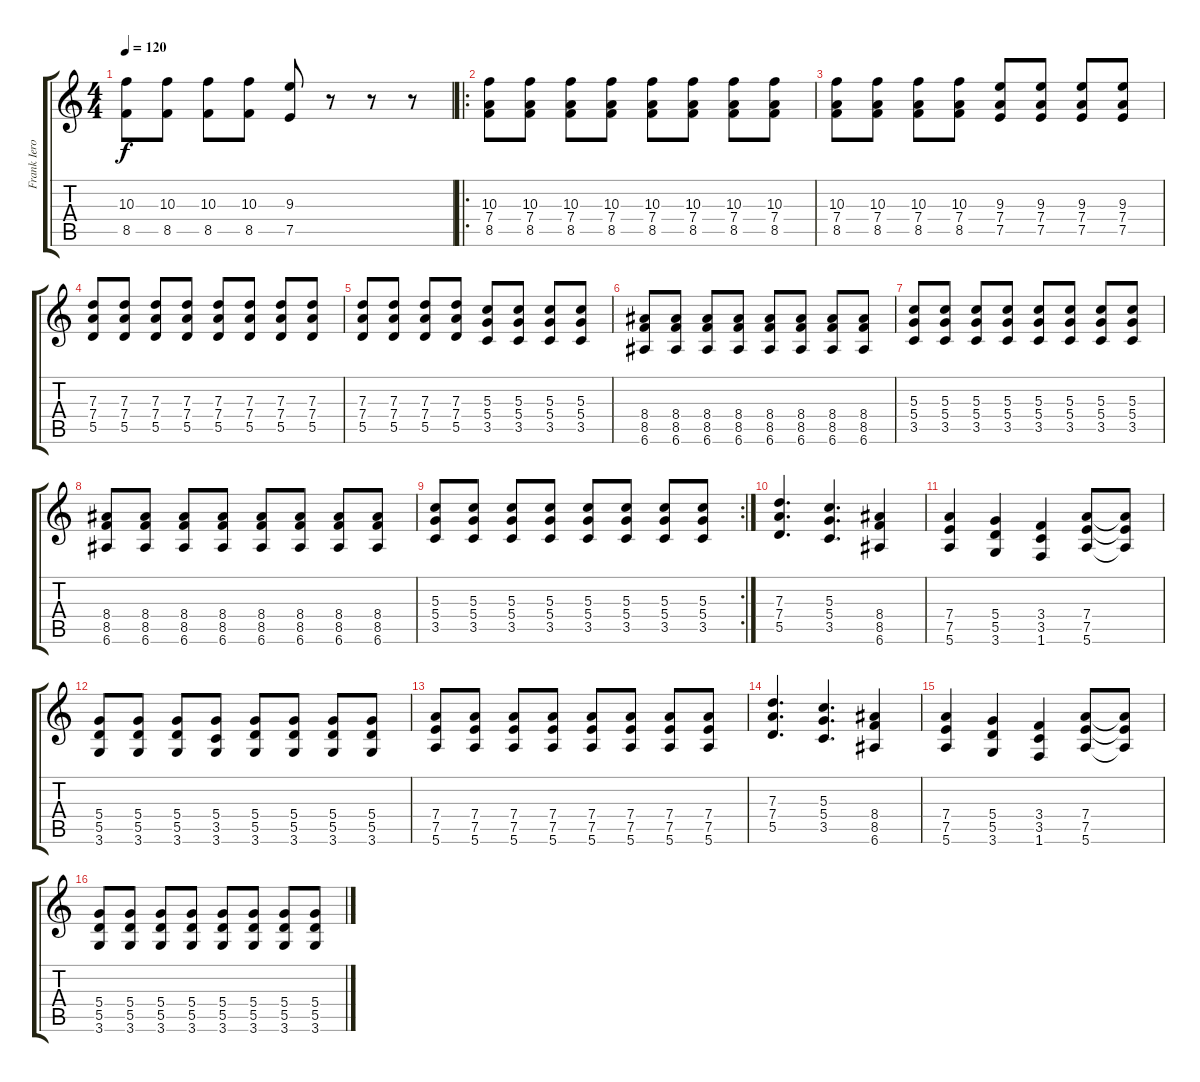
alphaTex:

\track ("Frank Iero [Rhythm Guitar]" "Frank Iero") {instrument overdrivenguitar}
\staff {score tabs}
\tuning (E4 B3 G3 D3 A2 E2) {hide}
\ts (4 4)
\tempo 120
\clef g2
\ks c
(10.3 8.5).8{dy f} (10.3 8.5).8 (10.3 8.5).8 (10.3 8.5).8 (9.3 7.5).8 r.8 r.8 r.8 |
\ro
(10.3 7.4 8.5).8 (10.3 7.4 8.5).8 (10.3 7.4 8.5).8 (10.3 7.4 8.5).8 (10.3 7.4 8.5).8 (10.3 7.4 8.5).8 (10.3 7.4 8.5).8 (10.3 7.4 8.5).8 |
(10.3 7.4 8.5).8 (10.3 7.4 8.5).8 (10.3 7.4 8.5).8 (10.3 7.4 8.5).8 (9.3 7.4 7.5).8 (9.3 7.4 7.5).8 (9.3 7.4 7.5).8 (9.3 7.4 7.5).8 |
(7.3 7.4 5.5).8 (7.3 7.4 5.5).8 (7.3 7.4 5.5).8 (7.3 7.4 5.5).8 (7.3 7.4 5.5).8 (7.3 7.4 5.5).8 (7.3 7.4 5.5).8 (7.3 7.4 5.5).8 |
(7.3 7.4 5.5).8 (7.3 7.4 5.5).8 (7.3 7.4 5.5).8 (7.3 7.4 5.5).8 (5.3 5.4 3.5).8 (5.3 5.4 3.5).8 (5.3 5.4 3.5).8 (5.3 5.4 3.5).8 |
(8.4 8.5 6.6).8 (8.4 8.5 6.6).8 (8.4 8.5 6.6).8 (8.4 8.5 6.6).8 (8.4 8.5 6.6).8 (8.4 8.5 6.6).8 (8.4 8.5 6.6).8 (8.4 8.5 6.6).8 |
(5.3 5.4 3.5).8 (5.3 5.4 3.5).8 (5.3 5.4 3.5).8 (5.3 5.4 3.5).8 (5.3 5.4 3.5).8 (5.3 5.4 3.5).8 (5.3 5.4 3.5).8 (5.3 5.4 3.5).8 |
(8.4 8.5 6.6).8 (8.4 8.5 6.6).8 (8.4 8.5 6.6).8 (8.4 8.5 6.6).8 (8.4 8.5 6.6).8 (8.4 8.5 6.6).8 (8.4 8.5 6.6).8 (8.4 8.5 6.6).8 |
\rc 2
(5.3 5.4 3.5).8 (5.3 5.4 3.5).8 (5.3 5.4 3.5).8 (5.3 5.4 3.5).8 (5.3 5.4 3.5).8 (5.3 5.4 3.5).8 (5.3 5.4 3.5).8 (5.3 5.4 3.5).8 |
(7.3 7.4 5.5).4{d} (5.3 5.4 3.5).4{d} (8.4 8.5 6.6).4 |
(7.4 7.5 5.6).4 (5.4 5.5 3.6).4 (3.4 3.5 1.6).4 (7.4 7.5 5.6).8 (7.4{t} 7.5{t} 5.6{t}).8 |
(5.4 5.5 3.6).8 (5.4 5.5 3.6).8 (5.4 5.5 3.6).8 (5.4 3.5 3.6).8 (5.4 5.5 3.6).8 (5.4 5.5 3.6).8 (5.4 5.5 3.6).8 (5.4 5.5 3.6).8 |
(7.4 7.5 5.6).8 (7.4 7.5 5.6).8 (7.4 7.5 5.6).8 (7.4 7.5 5.6).8 (7.4 7.5 5.6).8 (7.4 7.5 5.6).8 (7.4 7.5 5.6).8 (7.4 7.5 5.6).8 |
(7.3 7.4 5.5).4{d} (5.3 5.4 3.5).4{d} (8.4 8.5 6.6).4 |
(7.4 7.5 5.6).4 (5.4 5.5 3.6).4 (3.4 3.5 1.6).4 (7.4 7.5 5.6).8 (7.4{t} 7.5{t} 5.6{t}).8 |
(5.4 5.5 3.6).8 (5.4 5.5 3.6).8 (5.4 5.5 3.6).8 (5.4 5.5 3.6).8 (5.4 5.5 3.6).8 (5.4 5.5 3.6).8 (5.4 5.5 3.6).8 (5.4 5.5 3.6).8
